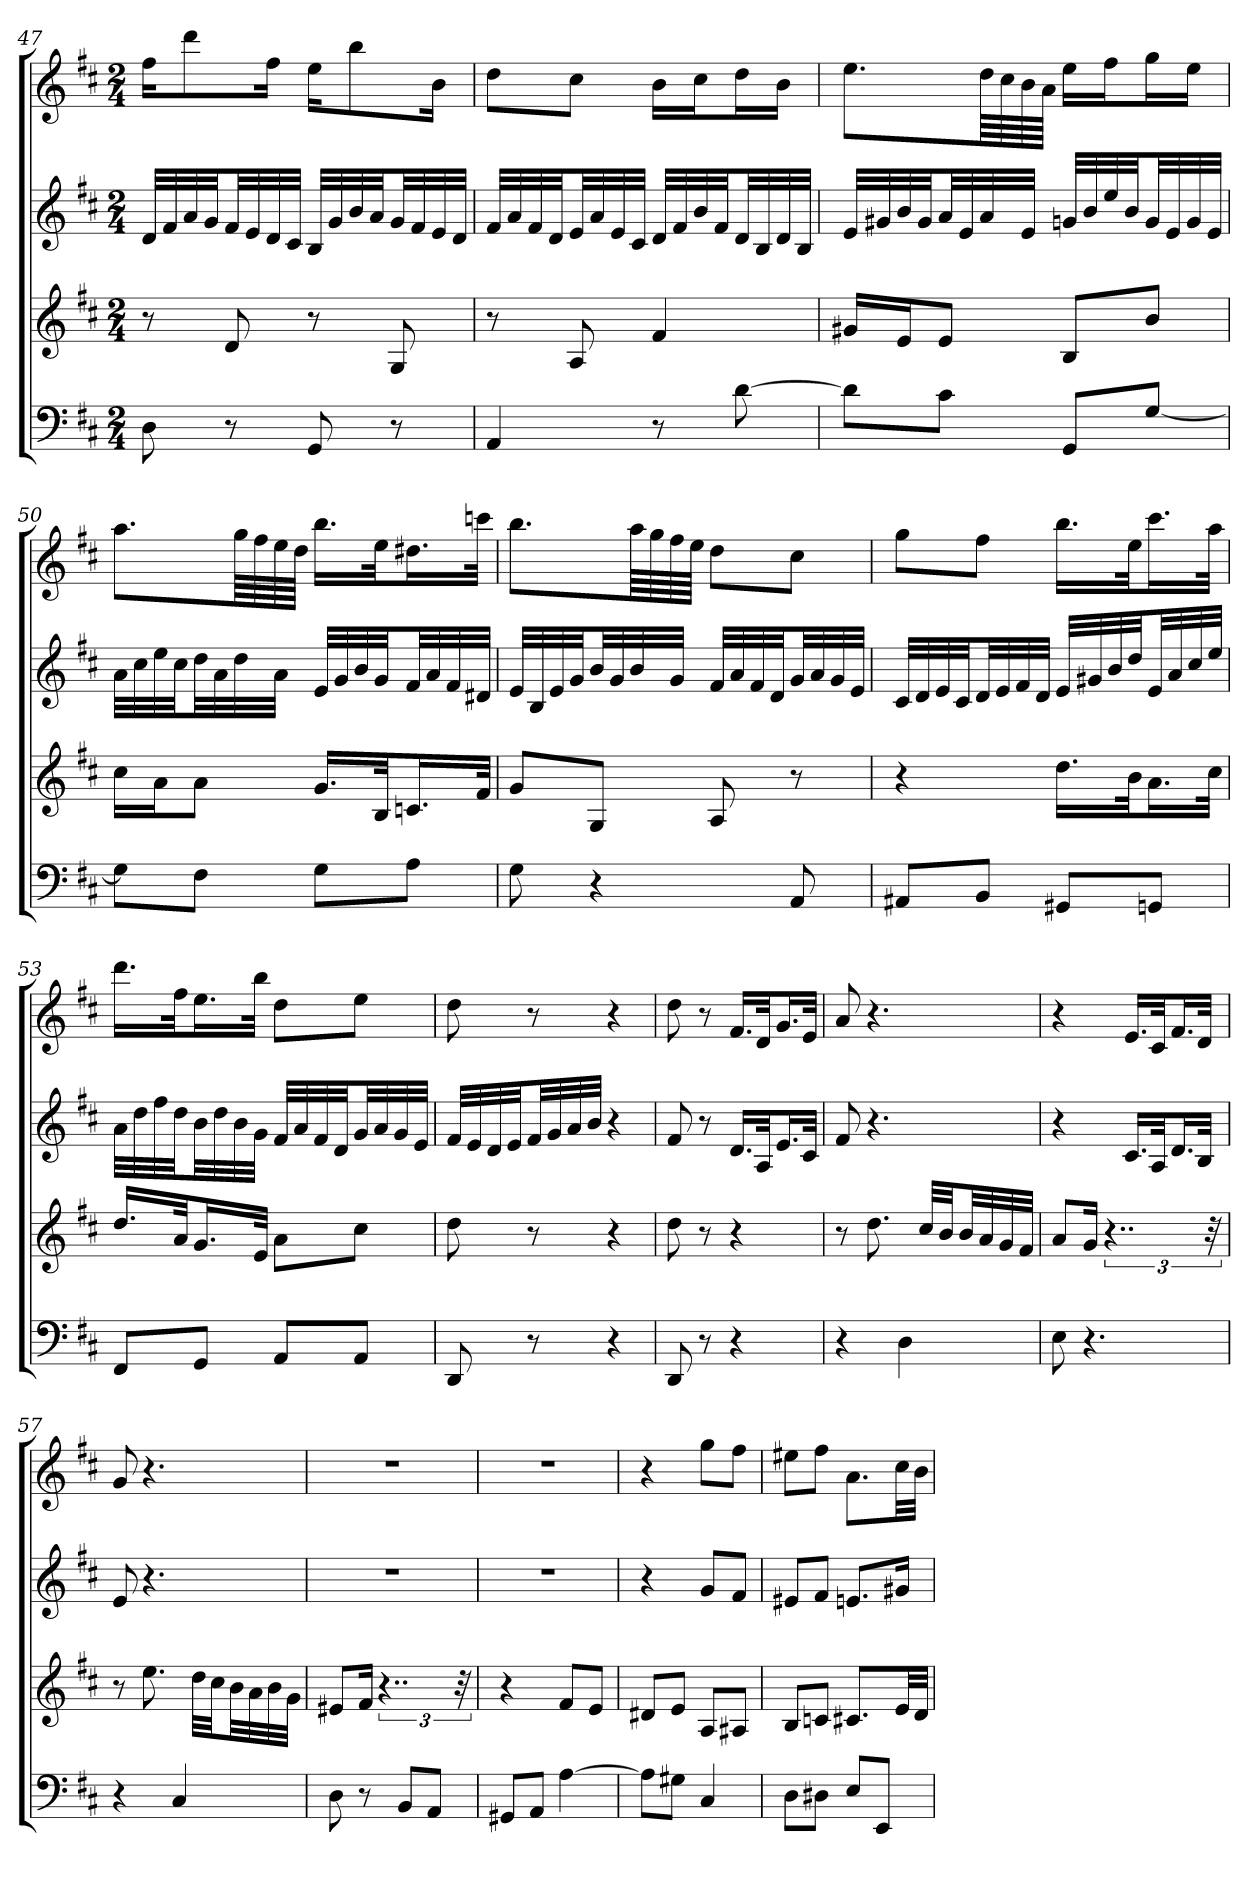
**kern	**kern	**kern	**kern
*part4	*part3	*part2	*part1
*staff4	*staff3	*staff2	*staff1
*k[f#c#]	*k[f#c#]	*k[f#c#]	*k[f#c#]
*D:	*D:	*D:	*D:
*M2/4	*M2/4	*M2/4	*M2/4
=47	=47	=47	=47
8D	8r	32dLLL	16ff#KL
.	.	32f#	.
.	.	32a	8ddd
.	.	32gJJ	.
8r	8d	32f#LL	.
.	.	32e	.
.	.	32d	16ff#Jk
.	.	32c#JJJ	.
8GG	8r	32BLLL	16eeKL
.	.	32g	.
.	.	32b	8bb
.	.	32aJJ	.
8r	8G	32gLL	.
.	.	32f#	.
.	.	32e	16bJk
.	.	32dJJJ	.
=48	=48	=48	=48
4AA	8r	32f#LLL	8ddL
.	.	32a	.
.	.	32f#	.
.	.	32dJJ	.
.	8A	32eLL	8cc#J
.	.	32a	.
.	.	32e	.
.	.	32c#JJJ	.
8r	4f#	32dLLL	16bLL
.	.	32f#	.
.	.	32b	16cc#J
.	.	32f#JJ	.
[8d	.	32dLL	16ddL
.	.	32B	.
.	.	32d	16bJJ
.	.	32BJJJ	.
=49	=49	=49	=49
8dL]	16g#XLL	32eLLL	8.eeL
.	.	32g#X	.
.	16eJ	32b	.
.	.	32g#JJ	.
8c#J	8eJ	32aLL	.
.	.	32e	.
.	.	32a	64ddLLL
.	.	.	64cc#
.	.	32eJJJ	64b
.	.	.	64aJJJJ
8GGL	8BL	32gnLLL	16eeLL
.	.	32b	.
.	.	32ee	16ff#J
.	.	32bJJ	.
[8GJ	8bJ	32gLL	16ggL
.	.	32e	.
.	.	32g	16eeJJ
.	.	32eJJJ	.
=50	=50	=50	=50
8GL]	16cc#LL	32aLLL	8.aaL
.	.	32cc#	.
.	16aJ	32ee	.
.	.	32cc#JJ	.
8F#J	8aJ	32ddLL	.
.	.	32a	.
.	.	32dd	64ggLLL
.	.	.	64ff#
.	.	32aJJJ	64ee
.	.	.	64ddJJJJ
8GL	16.gLL	32eLLL	16.bbLL
.	.	32g	.
.	.	32b	.
.	32BJk	32gJJ	32eeJk
8AJ	16.cnL	32f#LL	16.dd#XL
.	.	32a	.
.	.	32f#	.
.	32f#JJk	32d#XJJJ	32cccnJJk
=51	=51	=51	=51
8G	8gL	32eLLL	8.bbL
.	.	32B	.
.	.	32e	.
.	.	32gJJ	.
4r	8GJ	32bLL	.
.	.	32g	.
.	.	32b	64aaLLL
.	.	.	64gg
.	.	32gJJJ	64ff#
.	.	.	64eeJJJJ
.	8A	32f#LLL	8ddL
.	.	32a	.
.	.	32f#	.
.	.	32dJJ	.
8AA	8r	32gLL	8cc#J
.	.	32a	.
.	.	32g	.
.	.	32eJJJ	.
=52	=52	=52	=52
8AA#XL	4r	32c#LLL	8ggL
.	.	32d	.
.	.	32e	.
.	.	32c#JJ	.
8BBJ	.	32dLL	8ff#J
.	.	32e	.
.	.	32f#	.
.	.	32dJJJ	.
8GG#XL	16.ddLL	32eLLL	16.bbLL
.	.	32g#X	.
.	.	32b	.
.	32bJk	32ddJJ	32eeJk
8GGnJ	16.aL	32eLL	16.ccc#L
.	.	32a	.
.	.	32cc#	.
.	32cc#JJk	32eeJJJ	32aaJJk
=53	=53	=53	=53
8FF#L	16.ddLL	32aLLL	16.dddLL
.	.	32dd	.
.	.	32ff#	.
.	32aJk	32ddJJ	32ff#Jk
8GGJ	16.gL	32bLL	16.eeL
.	.	32dd	.
.	.	32b	.
.	32eJJk	32gJJJ	32bbJJk
8AAL	8aL	32f#LLL	8ddL
.	.	32a	.
.	.	32f#	.
.	.	32dJJ	.
8AAJ	8cc#J	32gLL	8eeJ
.	.	32a	.
.	.	32g	.
.	.	32eJJJ	.
=54a	=54a	=54a	=54a
8DD	8dd	32f#LLL	8dd
.	.	32e	.
.	.	32d	.
.	.	32eJJ	.
8r	8r	32f#LL	8r
.	.	32g	.
.	.	32a	.
.	.	32bJJJ	.
4r	4r	4r	4r
=54b	=54b	=54b	=54b
8DD	8dd	8f#	8dd
8r	8r	8r	8r
4r	4r	16.dLL	16.f#LL
.	.	32AJk	32dJk
.	.	16.eL	16.gL
.	.	32c#JJk	32eJJk
=55	=55	=55	=55
4r	8r	8f#	8a
.	8.dd	4.r	4.r
4D	.	.	.
.	32cc#LLL	.	.
.	32bJJ	.	.
.	32bLL	.	.
.	32a	.	.
.	32g	.	.
.	32f#JJJ	.	.
=56	=56	=56	=56
8E	8aL	4r	4r
4.r	16gJk	.	.
.	6..r	.	.
.	.	16.c#LL	16.eLL
.	.	32AJk	32c#Jk
.	.	16.dL	16.f#L
.	.	32BJJk	32dJJk
.	48r	.	.
=57	=57	=57	=57
4r	8r	8e	8g
.	8.ee	4.r	4.r
4C#	.	.	.
.	32ddLLL	.	.
.	32cc#JJ	.	.
.	32bLL	.	.
.	32a	.	.
.	32b	.	.
.	32gJJJ	.	.
=58	=58	=58	=58
8D	8e#XL	2r	2r
8r	16f#Jk	.	.
.	6..r	.	.
8BBL	.	.	.
8AAJ	.	.	.
.	48r	.	.
=59	=59	=59	=59
8GG#XL	4r	2r	2r
8AAJ	.	.	.
[4A	8f#L	.	.
.	8eJ	.	.
=60	=60	=60	=60
8AL]	8d#XL	4r	4r
8G#XJ	8eJ	.	.
4C#	8AL	8gL	8ggL
.	8A#XJ	8f#J	8ff#J
=61	=61	=61	=61
8DL	8BL	8e#XL	8ee#XL
8D#XJ	8cnJ	8f#J	8ff#J
8EL	8.c#XL	8.enL	8.aL
8EEJ	.	.	.
.	32eLL	16g#XJk	32cc#LL
.	32dJJJ	.	32bJJJ
=	=	=	=
*-	*-	*-	*-
